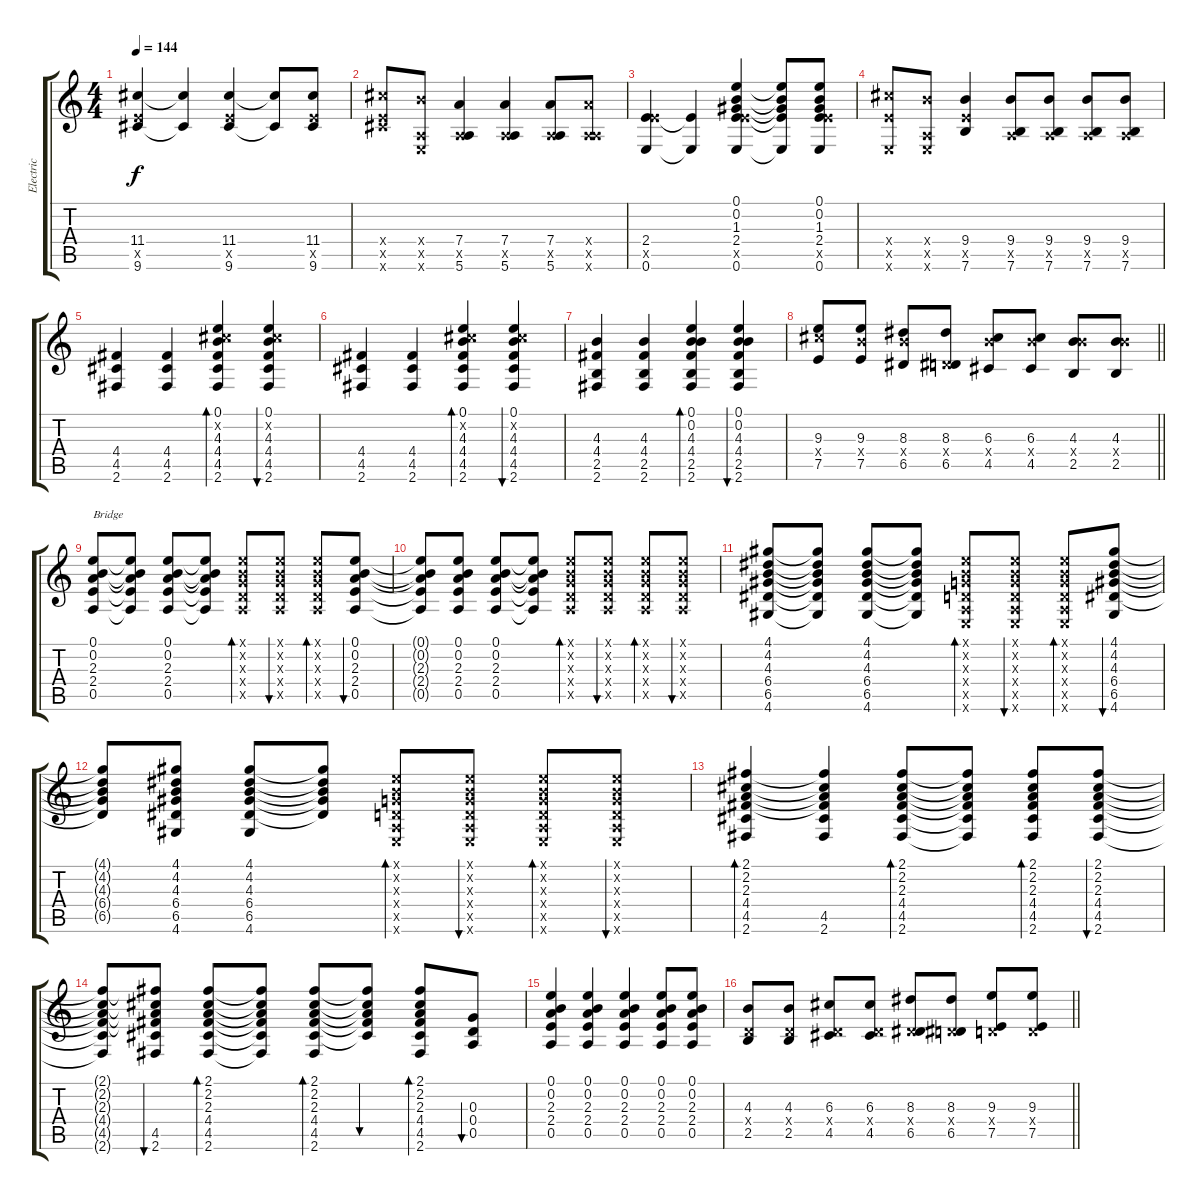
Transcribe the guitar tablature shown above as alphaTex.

\track ("Electric" "Electric") {instrument distortionguitar}
\staff {score tabs}
\tuning (E4 B3 G3 D3 A2 E2) {hide}
\ts (4 4)
\tempo 144
\clef g2
\ks c
(11.4 7.5{x} 9.6).4{dy f} (11.4{t} 9.6{t}).4 (11.4 7.5{x} 9.6).4 (11.4{t} 9.6{t}).8 (11.4 7.5{x} 9.6).8 |
(11.4{x} 7.5{x} 9.6{x}).8 (9.4{x} 0.5{x} 0.6{x}).8 (7.4 0.5{x} 5.6).4 (7.4 0.5{x} 5.6).4 (7.4 0.5{x} 5.6).8 (7.4{x} 0.5{x} 5.6{x}).8 |
(2.4 7.5{x} 0.6).4 (2.4{t} 0.6{t}).4 (0.1 0.2 1.3 2.4 7.5{x} 0.6).4 (0.1{t} 0.2{t} 1.3{t} 2.4{t} 0.6{t}).8 (0.1 0.2 1.3 2.4 7.5{x} 0.6).8 |
(11.4{x} 7.5{x} 0.6{x}).8 (9.4{x} 0.5{x} 0.6{x}).8 (9.4 7.5{x} 7.6).4 (9.4 0.5{x} 7.6).8 (9.4 0.5{x} 7.6).8 (9.4 0.5{x} 7.6).8 (9.4 0.5{x} 7.6).8 |
(4.4 4.5 2.6).4 (4.4 4.5 2.6).4 (0.1 2.2{x} 4.3 4.4 4.5 2.6).4{bd 30} (0.1 2.2{x} 4.3 4.4 4.5 2.6).4{bu 30} |
(4.4 4.5 2.6).4 (4.4 4.5 2.6).4 (0.1 2.2{x} 4.3 4.4 4.5 2.6).4{bd 30} (0.1 2.2{x} 4.3 4.4 4.5 2.6).4{bu 30} |
(4.3 4.4 2.5 2.6).4 (4.3 4.4 2.5 2.6).4 (0.1 0.2 4.3 4.4 2.5 2.6).4{bd 30} (0.1 0.2 4.3 4.4 2.5 2.6).4{bu 30} |
\barLineRight lightlight
(9.3 11.4{x} 7.5).8 (9.3 9.4{x} 7.5).8 (8.3 9.4{x} 6.5).8 (8.3 0.4{x} 6.5).8 (6.3 9.4{x} 4.5).8 (6.3 9.4{x} 4.5).8 (4.3 9.4{x} 2.5).8 (4.3 9.4{x} 2.5).8 |
(0.1 0.2 2.3 2.4 0.5).8{txt "Bridge"} (0.1{t} 0.2{t} 2.3{t} 2.4{t} 0.5{t}).8 (0.1 0.2 2.3 2.4 0.5).8 (0.1{t} 0.2{t} 2.3{t} 2.4{t} 0.5{t}).8 (0.1{x} 0.2{x} 0.3{x} 0.4{x} 0.5{x}).8{bd 30} (0.1{x} 0.2{x} 0.3{x} 0.4{x} 0.5{x}).8{bu 30} (0.1{x} 0.2{x} 0.3{x} 0.4{x} 0.5{x}).8{bd 30} (0.1 0.2 2.3 2.4 0.5).8{bu 30} |
(0.1{t} 0.2{t} 2.3{t} 2.4{t} 0.5{t}).8 (0.1 0.2 2.3 2.4 0.5).8 (0.1 0.2 2.3 2.4 0.5).8 (0.1{t} 0.2{t} 2.3{t} 2.4{t} 0.5{t}).8 (0.1{x} 0.2{x} 0.3{x} 0.4{x} 0.5{x}).8{bd 30} (0.1{x} 0.2{x} 0.3{x} 0.4{x} 0.5{x}).8{bu 30} (0.1{x} 0.2{x} 0.3{x} 0.4{x} 0.5{x}).8{bd 30} (0.1{x} 0.2{x} 0.3{x} 0.4{x} 0.5{x}).8{bu 30} |
(4.1 4.2 4.3 6.4 6.5 4.6).8 (4.1{t} 4.2{t} 4.3{t} 6.4{t} 6.5{t} 4.6{t}).8 (4.1 4.2 4.3 6.4 6.5 4.6).8 (4.1{t} 4.2{t} 4.3{t} 6.4{t} 6.5{t} 4.6{t}).8 (0.1{x} 0.2{x} 0.3{x} 0.4{x} 0.5{x} 0.6{x}).8{bd 30} (0.1{x} 0.2{x} 0.3{x} 0.4{x} 0.5{x} 0.6{x}).8{bu 30} (0.1{x} 0.2{x} 0.3{x} 0.4{x} 0.5{x} 0.6{x}).8{bd 30} (4.1 4.2 4.3 6.4 6.5 4.6).8{bu 30} |
(4.1{t} 4.2{t} 4.3{t} 6.4{t} 6.5{t}).8 (4.1 4.2 4.3 6.4 6.5 4.6).8 (4.1 4.2 4.3 6.4 6.5 4.6).8 (4.1{t} 4.2{t} 4.3{t} 6.4{t} 6.5{t}).8 (0.1{x} 0.2{x} 0.3{x} 0.4{x} 0.5{x} 0.6{x}).8{bd 30} (0.1{x} 0.2{x} 0.3{x} 0.4{x} 0.5{x} 0.6{x}).8{bu 30} (0.1{x} 0.2{x} 0.3{x} 0.4{x} 0.5{x} 0.6{x}).8{bd 30} (0.1{x} 0.2{x} 0.3{x} 0.4{x} 0.5{x} 0.6{x}).8{bu 30} |
(2.1 2.2 2.3 4.4 4.5 2.6).4{bd 60} (2.1{t} 2.2{t} 2.3{t} 4.4{t} 4.5 2.6).4 (2.1 2.2 2.3 4.4 4.5 2.6).8{bd 60} (2.1{t} 2.2{t} 2.3{t} 4.4{t} 4.5{t} 2.6{t}).8 (2.1 2.2 2.3 4.4 4.5 2.6).8{bd 30} (2.1 2.2 2.3 4.4 4.5 2.6).8{bu 60} |
(2.1{t} 2.2{t} 2.3{t} 4.4{t} 4.5{t} 2.6{t}).8 (2.1{t} 2.2{t} 2.3{t} 4.4{t} 4.5 2.6).8{bu 60} (2.1 2.2 2.3 4.4 4.5 2.6).8{bd 60} (2.1{t} 2.2{t} 2.3{t} 4.4{t} 4.5{t} 2.6{t}).8 (2.1 2.2 2.3 4.4 4.5 2.6).8{bd 30} (2.1{t} 2.2{t} 2.3{t} 4.4{t} 4.5{t}).8{bu 30} (2.1 2.2 2.3 4.4 4.5 2.6).8{bd 30} (0.3 0.4 0.5).8{bu 30} |
(0.1 0.2 2.3 2.4 0.5).4 (0.1 0.2 2.3 2.4 0.5).4 (0.1 0.2 2.3 2.4 0.5).4 (0.1 0.2 2.3 2.4 0.5).8 (0.1 0.2 2.3 2.4 0.5).8 |
\barLineRight lightlight
(4.3 0.4{x} 2.5).8 (4.3 0.4{x} 2.5).8 (6.3 0.4{x} 4.5).8 (6.3 0.4{x} 4.5).8 (8.3 0.4{x} 6.5).8 (8.3 0.4{x} 6.5).8 (9.3 0.4{x} 7.5).8 (9.3 0.4{x} 7.5).8
